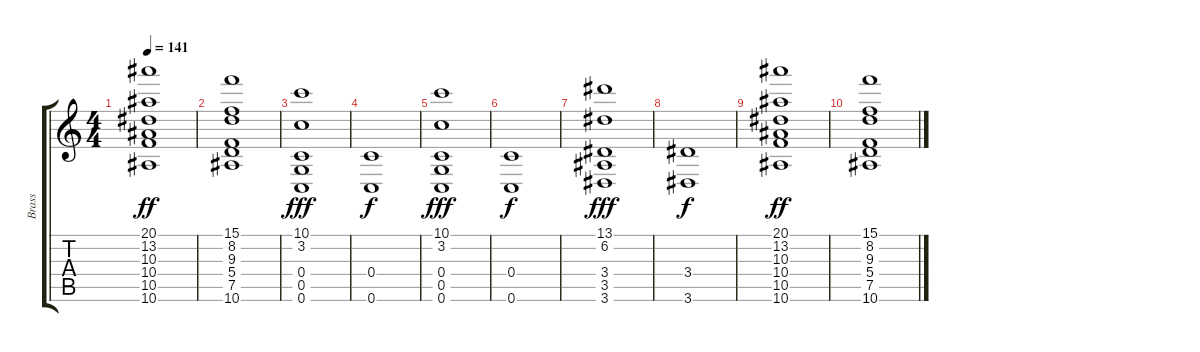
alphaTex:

\track ("Brass" "Brass") {solo instrument acousticguitarsteel}
\staff {score tabs}
\tuning (D4 A3 F3 C3 G2 C2) {hide}
\ts (4 4)
\tempo 141
\clef g2
\ks c
(20.1 13.2 10.3 10.4 10.5 10.6).1{dy ff} |
(15.1 8.2 9.3 5.4 7.5 10.6).1 |
(10.1 3.2 0.4 0.5 0.6).1{dy fff} |
(0.4 0.6).1{dy f} |
(10.1 3.2 0.4 0.5 0.6).1{dy fff} |
(0.4 0.6).1{dy f} |
(13.1 6.2 3.4 3.5 3.6).1{dy fff} |
(3.4 3.6).1{dy f} |
(20.1 13.2 10.3 10.4 10.5 10.6).1{dy ff} |
(15.1 8.2 9.3 5.4 7.5 10.6).1
